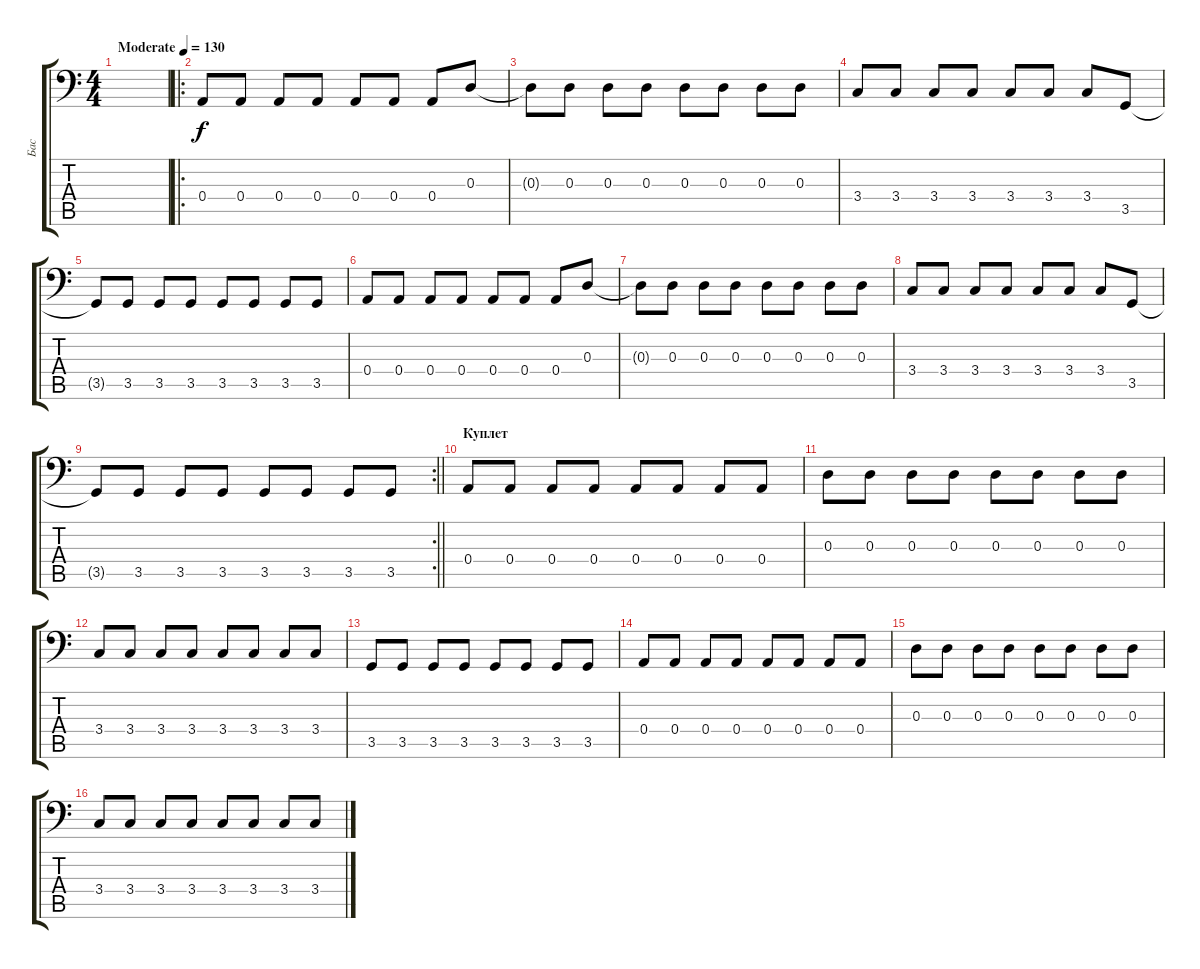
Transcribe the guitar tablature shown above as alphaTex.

\track ("Бас" "Бас") {instrument electricbasspick}
\staff {score tabs}
\tuning (C3 G2 D2 A1 E1 B0) {hide}
\ts (4 4)
\tempo (130 "Moderate")
\clef f4
\ks c
|
\ro
0.4.8 0.4.8 0.4.8 0.4.8 0.4.8 0.4.8 0.4.8 0.3.8 |
0.3{t}.8 0.3.8 0.3.8 0.3.8 0.3.8 0.3.8 0.3.8 0.3.8 |
3.4.8 3.4.8 3.4.8 3.4.8 3.4.8 3.4.8 3.4.8 3.5.8 |
3.5{t}.8 3.5.8 3.5.8 3.5.8 3.5.8 3.5.8 3.5.8 3.5.8 |
0.4.8 0.4.8 0.4.8 0.4.8 0.4.8 0.4.8 0.4.8 0.3.8 |
0.3{t}.8 0.3.8 0.3.8 0.3.8 0.3.8 0.3.8 0.3.8 0.3.8 |
3.4.8 3.4.8 3.4.8 3.4.8 3.4.8 3.4.8 3.4.8 3.5.8 |
\rc 2
\barLineRight lightlight
3.5{t}.8 3.5.8 3.5.8 3.5.8 3.5.8 3.5.8 3.5.8 3.5.8 |
\section ("" "Куплет")
0.4.8 0.4.8 0.4.8 0.4.8 0.4.8 0.4.8 0.4.8 0.4.8 |
0.3.8 0.3.8 0.3.8 0.3.8 0.3.8 0.3.8 0.3.8 0.3.8 |
3.4.8 3.4.8 3.4.8 3.4.8 3.4.8 3.4.8 3.4.8 3.4.8 |
3.5.8 3.5.8 3.5.8 3.5.8 3.5.8 3.5.8 3.5.8 3.5.8 |
0.4.8 0.4.8 0.4.8 0.4.8 0.4.8 0.4.8 0.4.8 0.4.8 |
0.3.8 0.3.8 0.3.8 0.3.8 0.3.8 0.3.8 0.3.8 0.3.8 |
3.4.8 3.4.8 3.4.8 3.4.8 3.4.8 3.4.8 3.4.8 3.4.8
